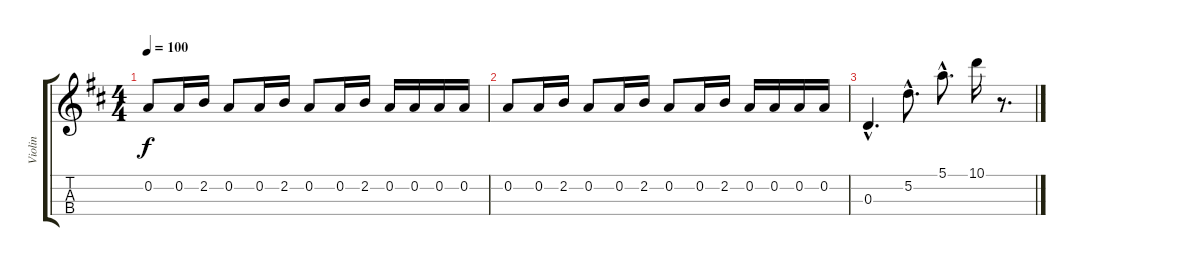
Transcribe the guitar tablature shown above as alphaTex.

\track ("Violin" "Violin") {instrument violin}
\staff {score tabs}
\tuning (E5 A4 D4 G3) {hide}
\ts (4 4)
\tempo 100
\clef g2
\ks d
0.2.8{dy f} 0.2.16 2.2.16 0.2.8 0.2.16 2.2.16 0.2.8 0.2.16 2.2.16 0.2.16 0.2.16 0.2.16 0.2.16 |
0.2.8 0.2.16 2.2.16 0.2.8 0.2.16 2.2.16 0.2.8 0.2.16 2.2.16 0.2.16 0.2.16 0.2.16 0.2.16 |
0.3{hac}.4{d} 5.2{hac}.8{d} 5.1{hac}.8{d} 10.1.16 r.8{d}
